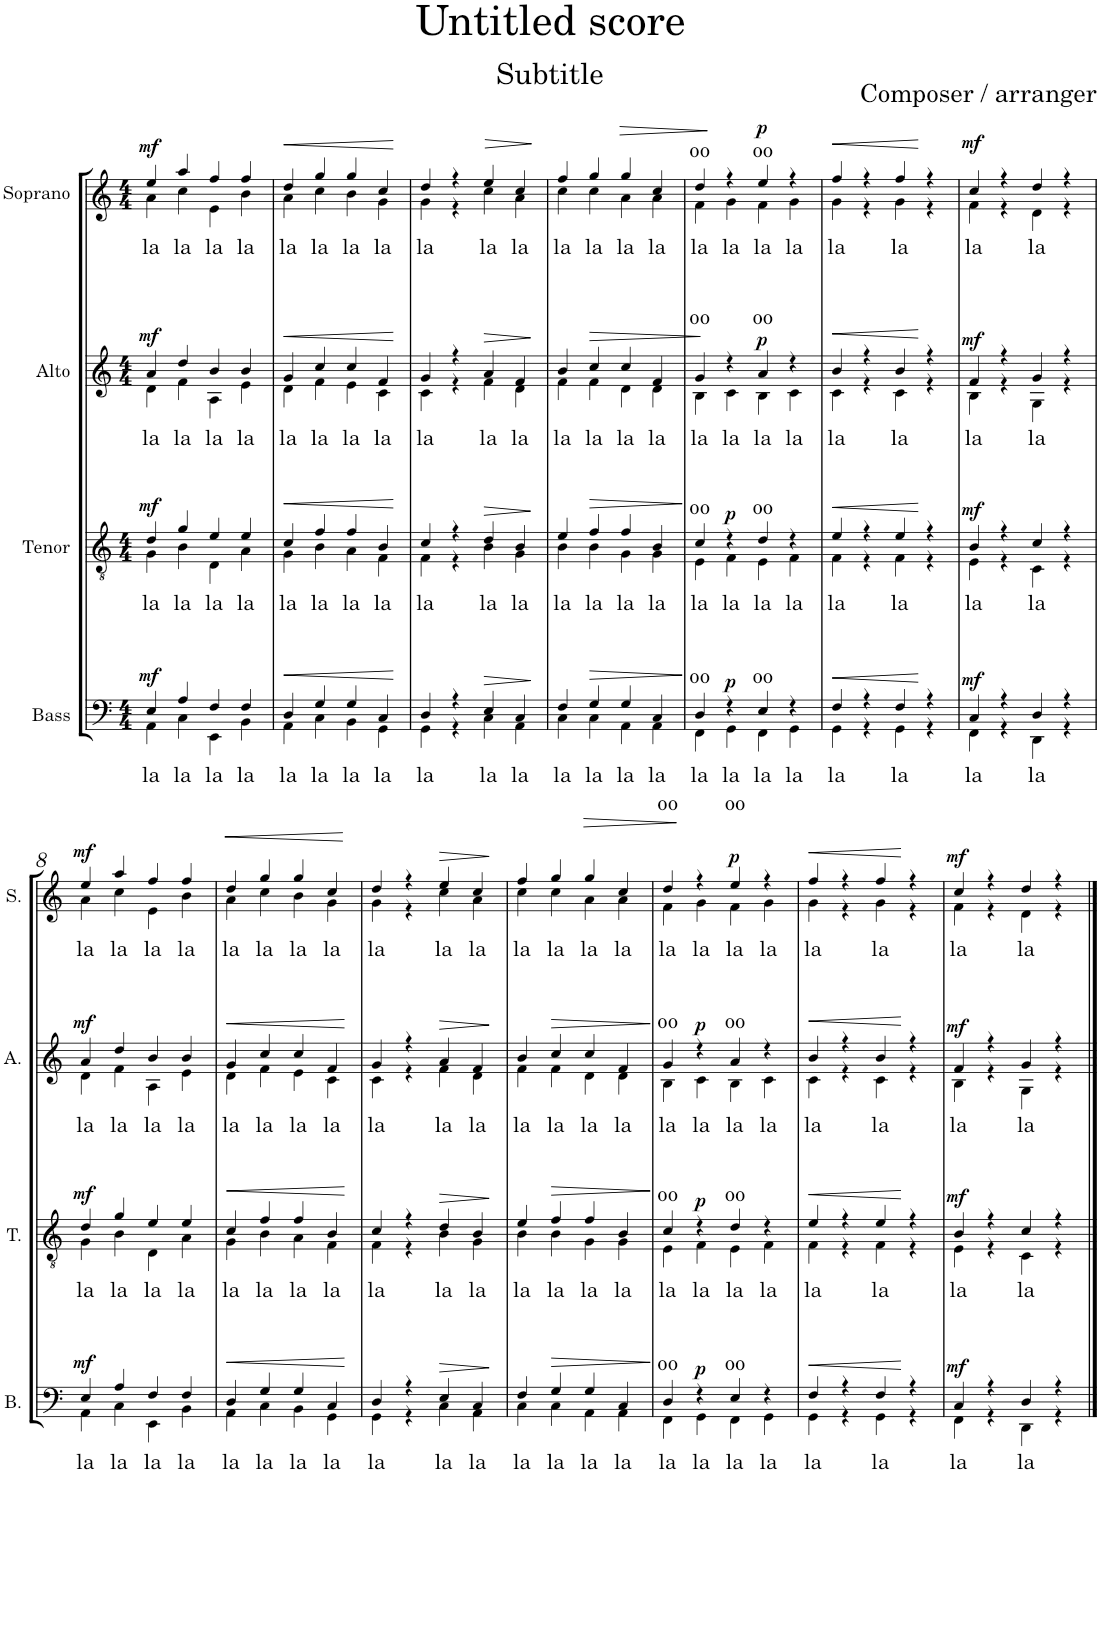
**kern	**text	**dynam	**kern	**text	**dynam	**kern	**text	**dynam	**kern	**text	**dynam
*part4	*part4	*part4	*part3	*part3	*part3	*part2	*part2	*part2	*part1	*part1	*part1
*staff4	*staff4	*staff4	*staff3	*staff3	*staff3	*staff2	*staff2	*staff2	*staff1	*staff1	*staff1
*I"Bass	*	*	*I"Tenor	*	*	*I"Alto	*	*	*I"Soprano	*	*
*I'B.	*	*	*I'T.	*	*	*I'A.	*	*	*I'S.	*	*
*clefF4	*	*	*clefGv2	*	*	*clefG2	*	*	*clefG2	*	*
*k[]	*	*	*k[]	*	*	*k[]	*	*	*k[]	*	*
*M4/4	*	*	*M4/4	*	*	*M4/4	*	*	*M4/4	*	*
=1	=1	=1	=1	=1	=1	=1	=1	=1	=1	=1	=1
*^	*	*	*	*	*	*	*	*	*	*	*
!	!	!LO:LY:b	!LO:DY:a	!	!LO:LY:b	!LO:DY:a	!	!LO:LY:b	!LO:DY:a	!	!LO:LY:b	!LO:DY:a
*	*	*	*	*^	*	*	*^	*	*	*^	*	*
4E/	4AA\	la	mf	4d/	4G\	la	mf	4a/	4d\	la	mf	4ee/	4a\	la	mf
!	!	!LO:LY:b	!	!	!	!LO:LY:b	!	!	!	!LO:LY:b	!	!	!	!LO:LY:b	!
4A/	4C\	la	.	4g/	4B\	la	.	4dd/	4f\	la	.	4aa/	4cc\	la	.
!	!	!LO:LY:b	!	!	!	!LO:LY:b	!	!	!	!LO:LY:b	!	!	!	!LO:LY:b	!
4F/	4EE\	la	.	4e/	4D\	la	.	4b/	4A\	la	.	4ff/	4e\	la	.
!	!	!LO:LY:b	!	!	!	!LO:LY:b	!	!	!	!LO:LY:b	!	!	!	!LO:LY:b	!
4F/	4BB\	la	.	4e/	4A\	la	.	4b/	4e\	la	.	4ff/	4b\	la	.
=2	=2	=2	=2	=2	=2	=2	=2	=2	=2	=2	=2	=2	=2	=2	=2
!	!	!LO:LY:b	!LO:HP:b	!	!	!LO:LY:b	!LO:HP:b	!	!	!LO:LY:b	!LO:HP:b	!	!	!LO:LY:b	!LO:HP:b
4D/	4AA\	la	<	4c/	4G\	la	<	4g/	4d\	la	<	4dd/	4a\	la	<
!	!	!LO:LY:b	!	!	!	!LO:LY:b	!	!	!	!LO:LY:b	!	!	!	!LO:LY:b	!
4G/	4C\	la	.	4f/	4B\	la	.	4cc/	4f\	la	.	4gg/	4cc\	la	.
!	!	!LO:LY:b	!	!	!	!LO:LY:b	!	!	!	!LO:LY:b	!	!	!	!LO:LY:b	!
4G/	4BB\	la	.	4f/	4A\	la	.	4cc/	4e\	la	.	4gg/	4b\	la	.
!	!	!LO:LY:b	!	!	!	!LO:LY:b	!	!	!	!LO:LY:b	!	!	!	!LO:LY:b	!
4C/	4GG\	la	.	4B/	4F\	la	.	4f/	4c\	la	.	4cc/	4g\	la	.
*v	*v	*	*	*	*	*	*	*v	*v	*	*	*v	*v	*	*
*	*	*	*v	*v	*	*	*	*	*	*	*	*
.	.	[	.	.	[	.	.	[	.	.	[
=3	=3	=3	=3	=3	=3	=3	=3	=3	=3	=3	=3
*^	*	*	*	*	*	*	*	*	*	*	*
!	!	!LO:LY:b	!	!	!LO:LY:b	!	!	!LO:LY:b	!	!	!LO:LY:b	!
*	*	*	*	*^	*	*	*^	*	*	*^	*	*
4D/	4GG\	la	.	4c/	4F\	la	.	4g/	4c\	la	.	4dd/	4g\	la	.
4r	4r	.	.	4r	4r	.	.	4r	4r	.	.	4r	4r	.	.
!	!	!LO:LY:b	!LO:HP:b	!	!	!LO:LY:b	!LO:HP:b	!	!	!LO:LY:b	!LO:HP:b	!	!	!LO:LY:b	!LO:HP:b
4E/	4C\	la	>	4d/	4B\	la	>	4a/	4f\	la	>	4ee/	4cc\	la	>
!	!	!LO:LY:b	!	!	!	!LO:LY:b	!	!	!	!LO:LY:b	!	!	!	!LO:LY:b	!
4C/	4AA\	la	.	4B/	4G\	la	.	4f/	4d\	la	.	4cc/	4a\	la	.
*v	*v	*	*	*	*	*	*	*v	*v	*	*	*v	*v	*	*
*	*	*	*v	*v	*	*	*	*	*	*	*	*
.	.	]	.	.	]	.	.	]	.	.	]
=4	=4	=4	=4	=4	=4	=4	=4	=4	=4	=4	=4
*^	*	*	*	*	*	*	*	*	*	*	*
!	!	!LO:LY:b	!	!	!LO:LY:b	!	!	!LO:LY:b	!	!	!LO:LY:b	!
*	*	*	*	*^	*	*	*^	*	*	*^	*	*
4F/	4C\	la	.	4e/	4B\	la	.	4b/	4f\	la	.	4ff/	4cc\	la	.
!	!	!LO:LY:b	!LO:HP:b	!	!	!LO:LY:b	!LO:HP:b	!	!	!LO:LY:b	!LO:HP:b	!	!	!LO:LY:b	!
4G/	4C\	la	>	4f/	4B\	la	>	4cc/	4f\	la	>	4gg/	4cc\	la	.
!	!	!LO:LY:b	!	!	!	!LO:LY:b	!	!	!	!LO:LY:b	!	!	!	!LO:LY:b	!LO:HP:b
4G/	4AA\	la	.	4f/	4G\	la	.	4cc/	4d\	la	.	4gg/	4a\	la	>
!	!	!LO:LY:b	!	!	!	!LO:LY:b	!	!	!	!LO:LY:b	!	!	!	!LO:LY:b	!
4C/	4AA\	la	.	4B/	4G\	la	.	4f/	4d\	la	.	4cc/	4a\	la	.
*v	*v	*	*	*	*	*	*	*v	*v	*	*	*v	*v	*	*
*	*	*	*v	*v	*	*	*	*	*	*	*	*
.	.	]	.	.	]	.	.	.	.	.	.
=5	=5	=5	=5	=5	=5	=5	=5	=5	=5	=5	=5
!	!LO:LY:a	!	!	!	!	!	!	!	!	!	!
*^	*	*	*	*	*	*	*	*	*	*	*
!	!	!LO:LY:b	!	!	!LO:LY:a	!	!	!	!	!	!	!
*	*	*	*	*^	*	*	*	*	*	*	*	*
!	!	!	!	!	!	!LO:LY:b	!	!	!LO:LY:a	!	!	!	!
*	*	*	*	*	*	*	*	*^	*	*	*	*	*
!	!	!	!	!	!	!	!	!	!	!LO:LY:b	!	!	!LO:LY:a	!
*	*	*	*	*	*	*	*	*	*	*	*	*^	*	*
!	!	!	!	!	!	!	!	!	!	!	!	!	!	!LO:LY:b	!
4D/	4FF\	la	.	4c/	4E\	la	.	4g/	4B\	la	.	4dd/	4f\	la	.
!	!	!LO:LY:b	!LO:DY:a	!	!	!LO:LY:b	!LO:DY:a	!	!	!LO:LY:b	!	!	!	!LO:LY:b	!
4r	4GG\	la	p	4r	4F\	la	p	4r	4c\	la	]	4r	4g\	la	]
!	!	!LO:LY:a	!	!	!	!	!	!	!	!	!	!	!	!	!
!	!	!LO:LY:b	!	!	!	!LO:LY:a	!	!	!	!	!	!	!	!	!
!	!	!	!	!	!	!LO:LY:b	!	!	!	!LO:LY:a	!	!	!	!	!
!	!	!	!	!	!	!	!	!	!	!LO:LY:b	!	!	!	!LO:LY:a	!
!	!	!	!	!	!	!	!	!	!	!	!LO:DY:a	!	!	!LO:LY:b	!LO:DY:a
4E/	4FF\	la	.	4d/	4E\	la	.	4a/	4B\	la	p	4ee/	4f\	la	p
!	!	!LO:LY:b	!	!	!	!LO:LY:b	!	!	!	!LO:LY:b	!	!	!	!LO:LY:b	!
4r	4GG\	la	.	4r	4F\	la	.	4r	4c\	la	.	4r	4g\	la	.
=6	=6	=6	=6	=6	=6	=6	=6	=6	=6	=6	=6	=6	=6	=6	=6
!	!	!LO:LY:b	!LO:HP:b	!	!	!LO:LY:b	!LO:HP:b	!	!	!LO:LY:b	!LO:HP:b	!	!	!LO:LY:b	!LO:HP:b
4F/	4GG\	la	<	4e/	4F\	la	<	4b/	4c\	la	<	4ff/	4g\	la	<
4r	4r	.	.	4r	4r	.	.	4r	4r	.	.	4r	4r	.	.
!	!	!LO:LY:b	!	!	!	!LO:LY:b	!	!	!	!LO:LY:b	!	!	!	!LO:LY:b	!
4F/	4GG\	la	.	4e/	4F\	la	.	4b/	4c\	la	.	4ff/	4g\	la	.
4r	4r	.	[	4r	4r	.	[	4r	4r	.	[	4r	4r	.	[
=7	=7	=7	=7	=7	=7	=7	=7	=7	=7	=7	=7	=7	=7	=7	=7
!	!	!LO:LY:b	!LO:DY:a	!	!	!LO:LY:b	!LO:DY:a	!	!	!LO:LY:b	!LO:DY:a	!	!	!LO:LY:b	!LO:DY:a
4C/	4FF\	la	mf	4B/	4E\	la	mf	4f/	4B\	la	mf	4cc/	4f\	la	mf
4r	4r	.	.	4r	4r	.	.	4r	4r	.	.	4r	4r	.	.
!	!	!LO:LY:b	!	!	!	!LO:LY:b	!	!	!	!LO:LY:b	!	!	!	!LO:LY:b	!
4D/	4DD\	la	.	4c/	4C\	la	.	4g/	4G\	la	.	4dd/	4d\	la	.
4r	4r	.	.	4r	4r	.	.	4r	4r	.	.	4r	4r	.	.
!!LO:LB:g=z	!!
=8	=8	=8	=8	=8	=8	=8	=8	=8	=8	=8	=8	=8	=8	=8	=8
!	!	!LO:LY:b	!LO:DY:a	!	!	!LO:LY:b	!LO:DY:a	!	!	!LO:LY:b	!LO:DY:a	!	!	!LO:LY:b	!LO:DY:a
4E/	4AA\	la	mf	4d/	4G\	la	mf	4a/	4d\	la	mf	4ee/	4a\	la	mf
!	!	!LO:LY:b	!	!	!	!LO:LY:b	!	!	!	!LO:LY:b	!	!	!	!LO:LY:b	!
4A/	4C\	la	.	4g/	4B\	la	.	4dd/	4f\	la	.	4aa/	4cc\	la	.
!	!	!LO:LY:b	!	!	!	!LO:LY:b	!	!	!	!LO:LY:b	!	!	!	!LO:LY:b	!
4F/	4EE\	la	.	4e/	4D\	la	.	4b/	4A\	la	.	4ff/	4e\	la	.
!	!	!LO:LY:b	!	!	!	!LO:LY:b	!	!	!	!LO:LY:b	!	!	!	!LO:LY:b	!
4F/	4BB\	la	.	4e/	4A\	la	.	4b/	4e\	la	.	4ff/	4b\	la	.
=9	=9	=9	=9	=9	=9	=9	=9	=9	=9	=9	=9	=9	=9	=9	=9
!	!	!LO:LY:b	!LO:HP:b	!	!	!LO:LY:b	!LO:HP:b	!	!	!LO:LY:b	!LO:HP:b	!	!	!LO:LY:b	!LO:HP:b
4D/	4AA\	la	<	4c/	4G\	la	<	4g/	4d\	la	<	4dd/	4a\	la	<
!	!	!LO:LY:b	!	!	!	!LO:LY:b	!	!	!	!LO:LY:b	!	!	!	!LO:LY:b	!
4G/	4C\	la	.	4f/	4B\	la	.	4cc/	4f\	la	.	4gg/	4cc\	la	.
!	!	!LO:LY:b	!	!	!	!LO:LY:b	!	!	!	!LO:LY:b	!	!	!	!LO:LY:b	!
4G/	4BB\	la	.	4f/	4A\	la	.	4cc/	4e\	la	.	4gg/	4b\	la	.
!	!	!LO:LY:b	!	!	!	!LO:LY:b	!	!	!	!LO:LY:b	!	!	!	!LO:LY:b	!
4C/	4GG\	la	.	4B/	4F\	la	.	4f/	4c\	la	.	4cc/	4g\	la	.
*v	*v	*	*	*	*	*	*	*v	*v	*	*	*v	*v	*	*
*	*	*	*v	*v	*	*	*	*	*	*	*	*
.	.	[	.	.	[	.	.	[	.	.	[
=10	=10	=10	=10	=10	=10	=10	=10	=10	=10	=10	=10
*^	*	*	*	*	*	*	*	*	*	*	*
!	!	!LO:LY:b	!	!	!LO:LY:b	!	!	!LO:LY:b	!	!	!LO:LY:b	!
*	*	*	*	*^	*	*	*^	*	*	*^	*	*
4D/	4GG\	la	.	4c/	4F\	la	.	4g/	4c\	la	.	4dd/	4g\	la	.
4r	4r	.	.	4r	4r	.	.	4r	4r	.	.	4r	4r	.	.
!	!	!LO:LY:b	!LO:HP:b	!	!	!LO:LY:b	!LO:HP:b	!	!	!LO:LY:b	!LO:HP:b	!	!	!LO:LY:b	!LO:HP:b
4E/	4C\	la	>	4d/	4B\	la	>	4a/	4f\	la	>	4ee/	4cc\	la	>
!	!	!LO:LY:b	!	!	!	!LO:LY:b	!	!	!	!LO:LY:b	!	!	!	!LO:LY:b	!
4C/	4AA\	la	.	4B/	4G\	la	.	4f/	4d\	la	.	4cc/	4a\	la	.
*v	*v	*	*	*	*	*	*	*v	*v	*	*	*v	*v	*	*
*	*	*	*v	*v	*	*	*	*	*	*	*	*
.	.	]	.	.	]	.	.	]	.	.	]
=11	=11	=11	=11	=11	=11	=11	=11	=11	=11	=11	=11
*^	*	*	*	*	*	*	*	*	*	*	*
!	!	!LO:LY:b	!	!	!LO:LY:b	!	!	!LO:LY:b	!	!	!LO:LY:b	!
*	*	*	*	*^	*	*	*^	*	*	*^	*	*
4F/	4C\	la	.	4e/	4B\	la	.	4b/	4f\	la	.	4ff/	4cc\	la	.
!	!	!LO:LY:b	!LO:HP:b	!	!	!LO:LY:b	!LO:HP:b	!	!	!LO:LY:b	!LO:HP:b	!	!	!LO:LY:b	!
4G/	4C\	la	>	4f/	4B\	la	>	4cc/	4f\	la	>	4gg/	4cc\	la	.
!	!	!LO:LY:b	!	!	!	!LO:LY:b	!	!	!	!LO:LY:b	!	!	!	!LO:LY:b	!LO:HP:b
4G/	4AA\	la	.	4f/	4G\	la	.	4cc/	4d\	la	.	4gg/	4a\	la	>
!	!	!LO:LY:b	!	!	!	!LO:LY:b	!	!	!	!LO:LY:b	!	!	!	!LO:LY:b	!
4C/	4AA\	la	.	4B/	4G\	la	.	4f/	4d\	la	.	4cc/	4a\	la	.
*v	*v	*	*	*	*	*	*	*v	*v	*	*	*v	*v	*	*
*	*	*	*v	*v	*	*	*	*	*	*	*	*
.	.	]	.	.	]	.	.	]	.	.	.
=12	=12	=12	=12	=12	=12	=12	=12	=12	=12	=12	=12
!	!LO:LY:a	!	!	!	!	!	!	!	!	!	!
*^	*	*	*	*	*	*	*	*	*	*	*
!	!	!LO:LY:b	!	!	!LO:LY:a	!	!	!	!	!	!	!
*	*	*	*	*^	*	*	*	*	*	*	*	*
!	!	!	!	!	!	!LO:LY:b	!	!	!LO:LY:a	!	!	!	!
*	*	*	*	*	*	*	*	*^	*	*	*	*	*
!	!	!	!	!	!	!	!	!	!	!LO:LY:b	!	!	!LO:LY:a	!
*	*	*	*	*	*	*	*	*	*	*	*	*^	*	*
!	!	!	!	!	!	!	!	!	!	!	!	!	!	!LO:LY:b	!
4D/	4FF\	la	.	4c/	4E\	la	.	4g/	4B\	la	.	4dd/	4f\	la	.
!	!	!LO:LY:b	!LO:DY:a	!	!	!LO:LY:b	!LO:DY:a	!	!	!LO:LY:b	!LO:DY:a	!	!	!LO:LY:b	!
4r	4GG\	la	p	4r	4F\	la	p	4r	4c\	la	p	4r	4g\	la	]
!	!	!LO:LY:a	!	!	!	!	!	!	!	!	!	!	!	!	!
!	!	!LO:LY:b	!	!	!	!LO:LY:a	!	!	!	!	!	!	!	!	!
!	!	!	!	!	!	!LO:LY:b	!	!	!	!LO:LY:a	!	!	!	!	!
!	!	!	!	!	!	!	!	!	!	!LO:LY:b	!	!	!	!LO:LY:a	!
!	!	!	!	!	!	!	!	!	!	!	!	!	!	!LO:LY:b	!LO:DY:a
4E/	4FF\	la	.	4d/	4E\	la	.	4a/	4B\	la	.	4ee/	4f\	la	p
!	!	!LO:LY:b	!	!	!	!LO:LY:b	!	!	!	!LO:LY:b	!	!	!	!LO:LY:b	!
4r	4GG\	la	.	4r	4F\	la	.	4r	4c\	la	.	4r	4g\	la	.
=13	=13	=13	=13	=13	=13	=13	=13	=13	=13	=13	=13	=13	=13	=13	=13
!	!	!LO:LY:b	!LO:HP:b	!	!	!LO:LY:b	!LO:HP:b	!	!	!LO:LY:b	!LO:HP:b	!	!	!LO:LY:b	!LO:HP:b
4F/	4GG\	la	<	4e/	4F\	la	<	4b/	4c\	la	<	4ff/	4g\	la	<
4r	4r	.	.	4r	4r	.	.	4r	4r	.	.	4r	4r	.	.
!	!	!LO:LY:b	!	!	!	!LO:LY:b	!	!	!	!LO:LY:b	!	!	!	!LO:LY:b	!
4F/	4GG\	la	.	4e/	4F\	la	.	4b/	4c\	la	.	4ff/	4g\	la	.
4r	4r	.	[	4r	4r	.	[	4r	4r	.	[	4r	4r	.	[
=14	=14	=14	=14	=14	=14	=14	=14	=14	=14	=14	=14	=14	=14	=14	=14
!	!	!LO:LY:b	!LO:DY:a	!	!	!LO:LY:b	!LO:DY:a	!	!	!LO:LY:b	!LO:DY:a	!	!	!LO:LY:b	!LO:DY:a
4C/	4FF\	la	mf	4B/	4E\	la	mf	4f/	4B\	la	mf	4cc/	4f\	la	mf
4r	4r	.	.	4r	4r	.	.	4r	4r	.	.	4r	4r	.	.
!	!	!LO:LY:b	!	!	!	!LO:LY:b	!	!	!	!LO:LY:b	!	!	!	!LO:LY:b	!
4D/	4DD\	la	.	4c/	4C\	la	.	4g/	4G\	la	.	4dd/	4d\	la	.
4r	4r	.	.	4r	4r	.	.	4r	4r	.	.	4r	4r	.	.
*v	*v	*	*	*	*	*	*	*v	*v	*	*	*v	*v	*	*
*	*	*	*v	*v	*	*	*	*	*	*	*	*
==	==	==	==	==	==	==	==	==	==	==	==
*-	*-	*-	*-	*-	*-	*-	*-	*-	*-	*-	*-
